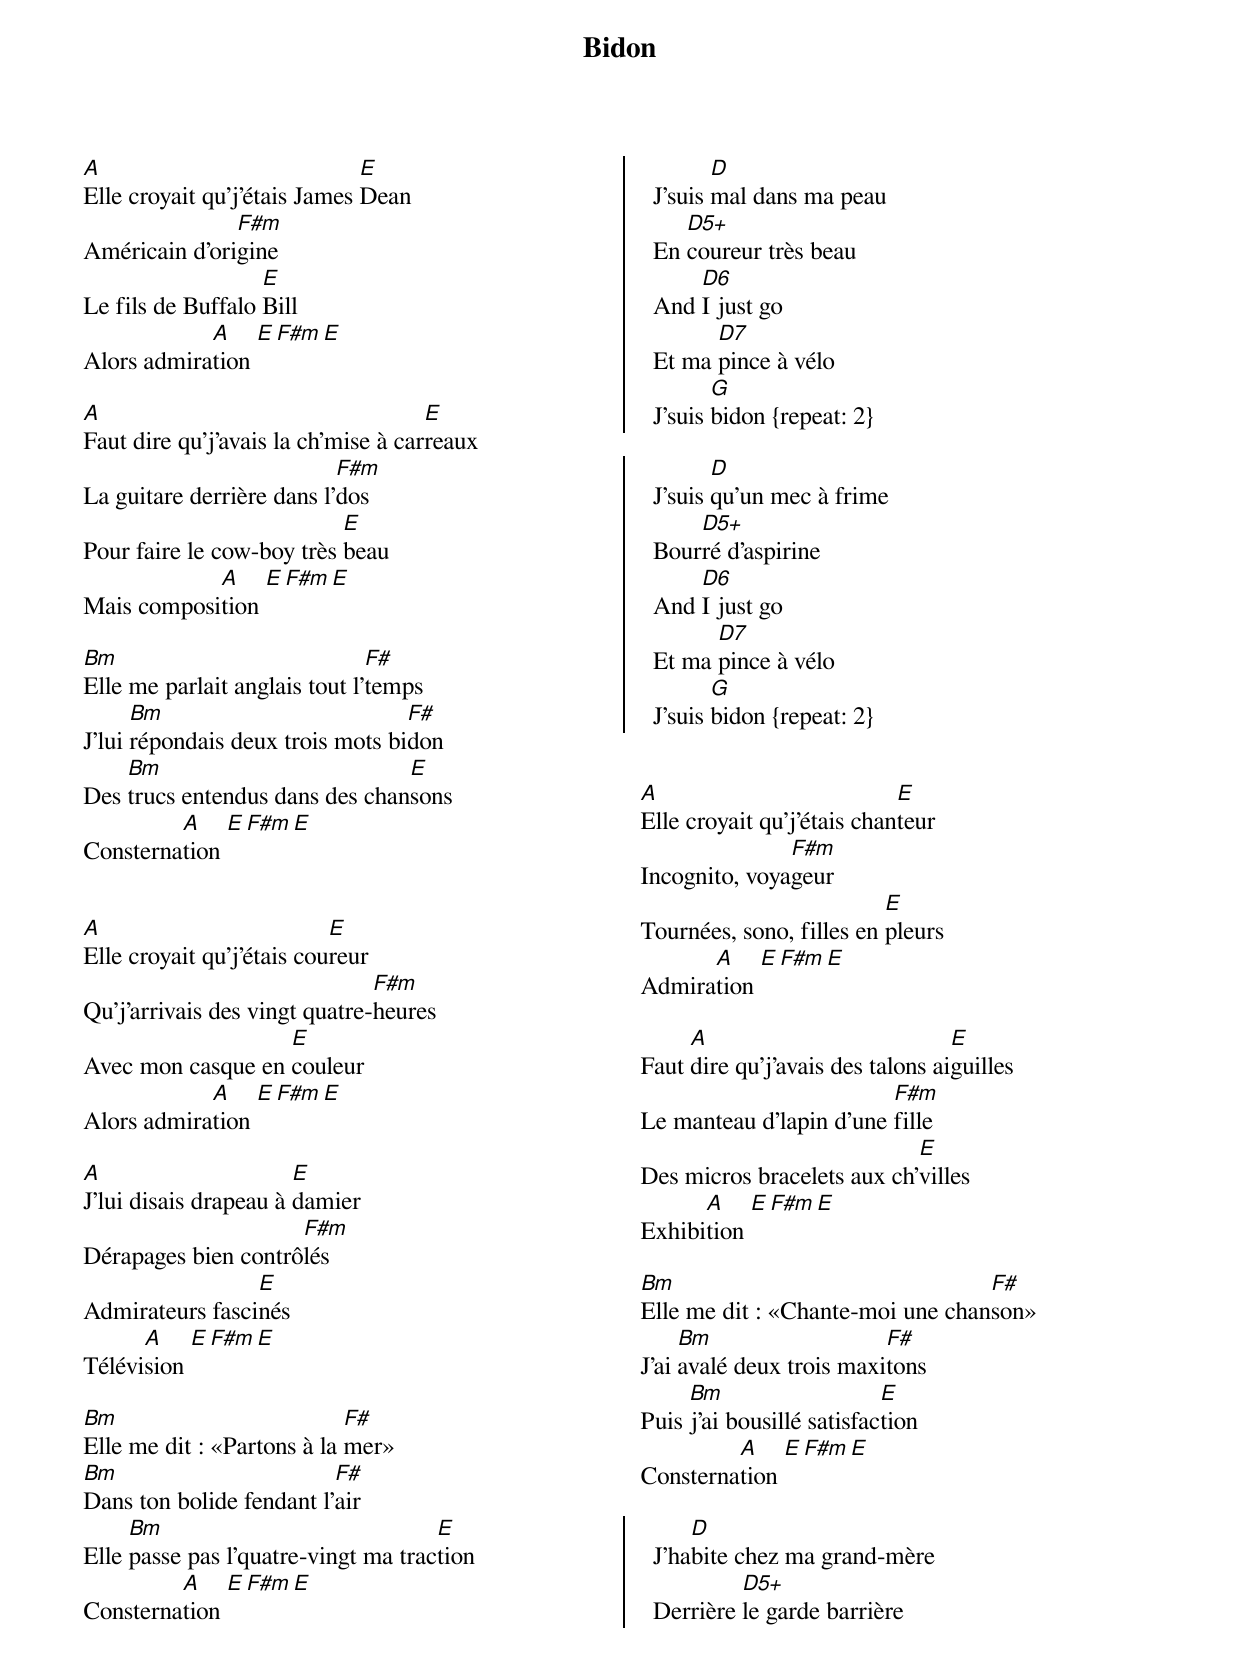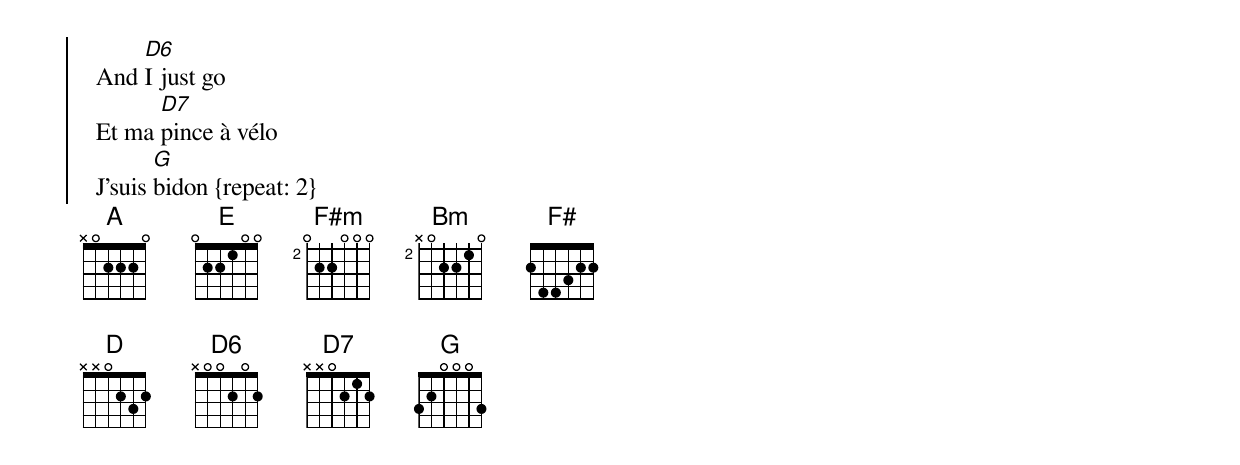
{title: Bidon}
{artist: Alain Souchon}
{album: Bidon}
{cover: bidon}
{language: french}
{columns: 2}
{define: A frets X 0 2 2 2 0}
{define: E frets 0 2 2 1 0 0}
{define: D frets X X 0 2 3 2}
{define: D5+ frets X X 0 3 3 2 special}
{define: D6 frets X X 0 4 3 2 special}
{define: D7 frets X X 0 2 1 2}
{define: Bm base-fret 2 frets X 0 2 2 1 0}
{define: F#m base-fret 2 frets 0 2 2 0 0 0}

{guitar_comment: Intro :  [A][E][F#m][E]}


[A]Elle croyait qu'j'étais James [E]Dean
Américain d'ori[F#m]gine
Le fils de Buffalo [E]Bill
Alors admira[A]tion [E][F#m][E]

[A]Faut dire qu'j'avais la ch'mise à car[E]reaux
La guitare derrière dans l'[F#m]dos
Pour faire le cow-boy très [E]beau
Mais composi[A]tion [E][F#m][E]

[Bm]Elle me parlait anglais tout l'[F#]temps
J'lui [Bm]répondais deux trois mots bi[F#]don
Des [Bm]trucs entendus dans des chan[E]sons
Consterna[A]tion [E][F#m][E]


[A]Elle croyait qu'j'étais cou[E]reur
Qu'j'arrivais des vingt quatre-[F#m]heures
Avec mon casque en [E]couleur
Alors admira[A]tion [E][F#m][E]

[A]J'lui disais drapeau à [E]damier
Dérapages bien contrô[F#m]lés
Admirateurs fasci[E]nés
Télévi[A]sion [E][F#m][E]

[Bm]Elle me dit : «Partons à la [F#]mer»
[Bm]Dans ton bolide fendant l'[F#]air
Elle [Bm]passe pas l'quatre-vingt ma trac[E]tion
Consterna[A]tion [E][F#m][E]

{start_of_chorus}
  J'suis [D]mal dans ma peau
  En [D5+]coureur très beau
  And [D6]I just go
  Et ma [D7]pince à vélo
  J'suis [G]bidon {repeat: 2}
{end_of_chorus}

{start_of_chorus}
  J'suis [D]qu'un mec à frime
  Bour[D5+]ré d'aspirine
  And [D6]I just go
  Et ma [D7]pince à vélo
  J'suis [G]bidon {repeat: 2}
{end_of_chorus}


[A]Elle croyait qu'j'étais chan[E]teur
Incognito, voya[F#m]geur
Tournées, sono, filles en [E]pleurs
Admira[A]tion [E][F#m][E]

Faut [A]dire qu'j'avais des talons ai[E]guilles
Le manteau d'lapin d'une [F#m]fille
Des micros bracelets aux ch'[E]villes
Exhibi[A]tion [E][F#m][E]

[Bm]Elle me dit : «Chante-moi une chan[F#]son»
J'ai [Bm]avalé deux trois maxi[F#]tons
Puis [Bm]j'ai bousillé satisfac[E]tion
Consterna[A]tion [E][F#m][E]

{start_of_chorus}
  J'ha[D]bite chez ma grand-mère
  Derrière [D5+]le garde barrière
  And [D6]I just go
  Et ma [D7]pince à vélo
  J'suis [G]bidon {repeat: 2}
{end_of_chorus}
